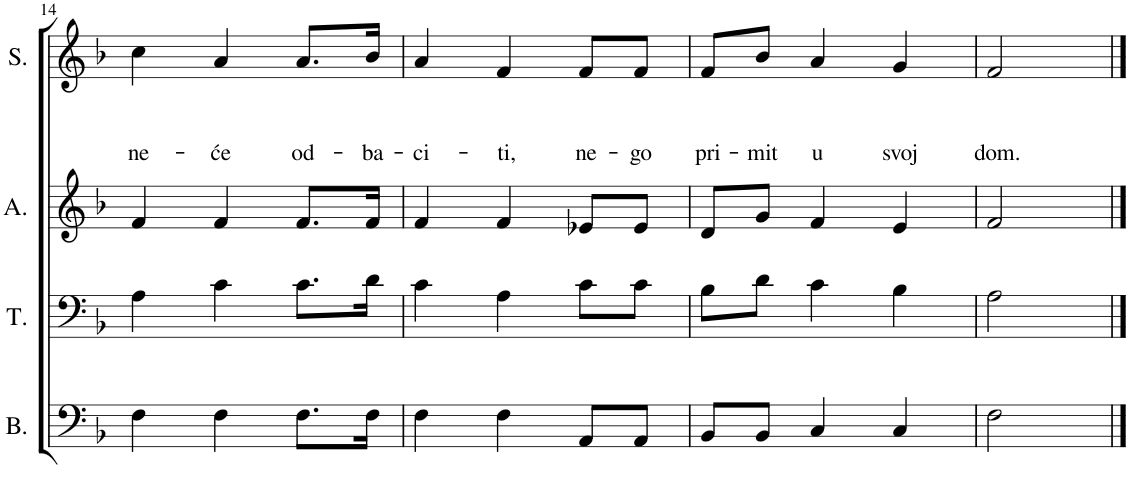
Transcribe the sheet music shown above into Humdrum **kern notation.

**kern	**kern	**kern	**kern	**text	**text	**text
*part4	*part3	*part2	*part1	*part1	*part1	*part1
*staff4	*staff3	*staff2	*staff1	*staff1	*staff1	*staff1
*I"Bass	*I"Tenor	*I"Alto	*I"Soprano	*	*	*
*I'B.	*I'T.	*I'A.	*I'S.	*	*	*
!!LO:PB:g=z
*clefF4	*clefF4	*clefG2	*clefG2	*	*	*
*k[b-]	*k[b-]	*k[b-]	*k[b-]	*	*	*
*M3/4	*M3/4	*M3/4	*M3/4	*	*	*
=14	=14	=14	=14	=14	=14	=14
!	!	!	!	!	!	!LO:LY:b
4F\	4A\	4f/	4cc\	.	.	ne-
!	!	!	!	!	!	!LO:LY:b
4F\	4c\	4f/	4a/	.	.	-će
!	!	!	!	!	!	!LO:LY:b
8.F\L	8.c\L	8.f/L	8.a/L	.	.	od-
!	!	!	!	!	!	!LO:LY:b
16F\Jk	16d\Jk	16f/Jk	16b-/Jk	.	.	-ba-
=15	=15	=15	=15	=15	=15	=15
!	!	!	!	!	!	!LO:LY:b
4F\	4c\	4f/	4a/	.	.	-ci-
!	!	!	!	!	!	!LO:LY:b
4F\	4A\	4f/	4f/	.	.	-ti,
!	!	!	!	!	!	!LO:LY:b
8AA/L	8c\L	8e-X/L	8f/L	.	.	ne-
!	!	!	!	!	!	!LO:LY:b
8AA/J	8c\J	8e-/J	8f/J	.	.	-go
=16	=16	=16	=16	=16	=16	=16
!	!	!	!	!	!	!LO:LY:b
8BB-/L	8B-\L	8d/L	8f/L	.	.	pri-
!	!	!	!	!	!	!LO:LY:b
8BB-/J	8d\J	8g/J	8b-/J	.	.	-mit
!	!	!	!	!	!	!LO:LY:b
4C/	4c\	4f/	4a/	.	.	u
!	!	!	!	!	!	!LO:LY:b
4C/	4B-\	4e/	4g/	.	.	svoj
=17	=17	=17	=17	=17	=17	=17
!	!	!	!	!	!	!LO:LY:b
2F\	2A\	2f/	2f/	.	.	dom.
==	==	==	==	==	==	==
*-	*-	*-	*-	*-	*-	*-
